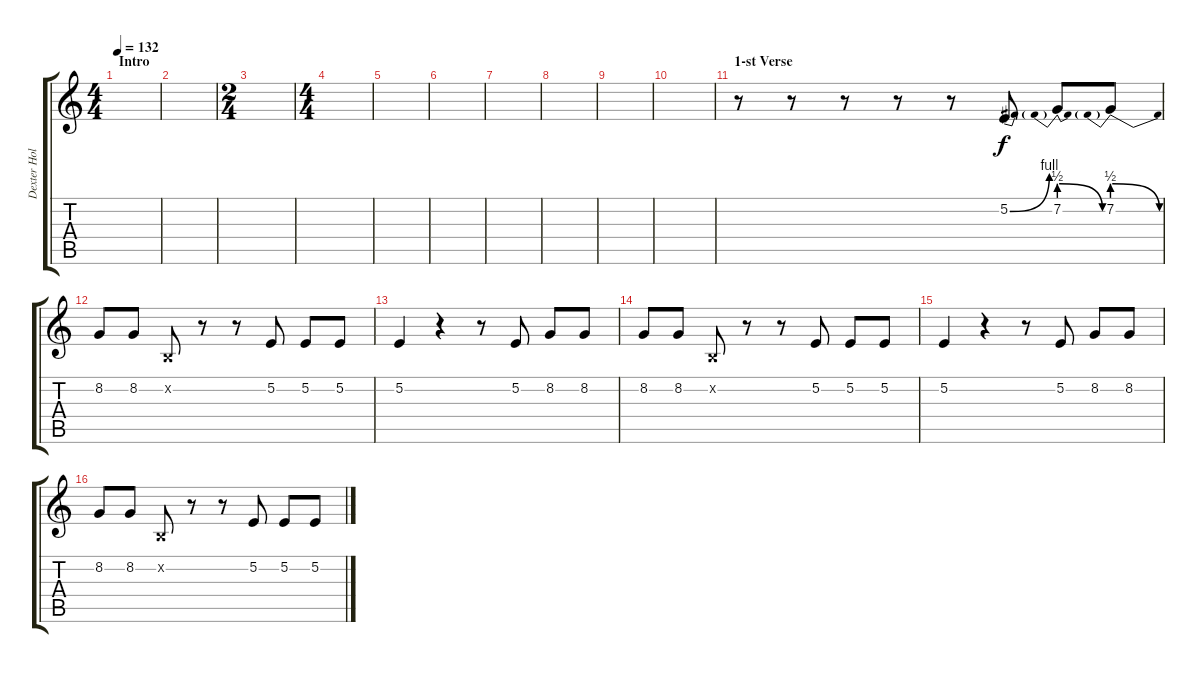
\track ("Dexter Holland (Vocal)" "Dexter Hol") {instrument trumpet}
\staff {score tabs}
\tuning (E4 B3 G3 D3 A2 E2) {hide}
\ts (4 4)
\section ("" "Intro")
\tempo 132
\clef g2
\ks c
|
|
\ts (2 4)
|
\ts (4 4)
|
|
|
|
|
|
|
\section ("" "1-st Verse")
r.8 r.8 r.8 r.8 r.8 5.2{be (bend 0 0 60 4)}.8 7.2{be (prebendrelease 0 2 60 0)}.8 7.2{be (prebendrelease 0 2 60 0)}.8 |
8.2.8 8.2.8 0.2{x}.8 r.8 r.8 5.2.8 5.2.8 5.2.8 |
5.2.4 r.4 r.8 5.2.8 8.2.8 8.2.8 |
8.2.8 8.2.8 0.2{x}.8 r.8 r.8 5.2.8 5.2.8 5.2.8 |
5.2.4 r.4 r.8 5.2.8 8.2.8 8.2.8 |
8.2.8 8.2.8 0.2{x}.8 r.8 r.8 5.2.8 5.2.8 5.2.8
